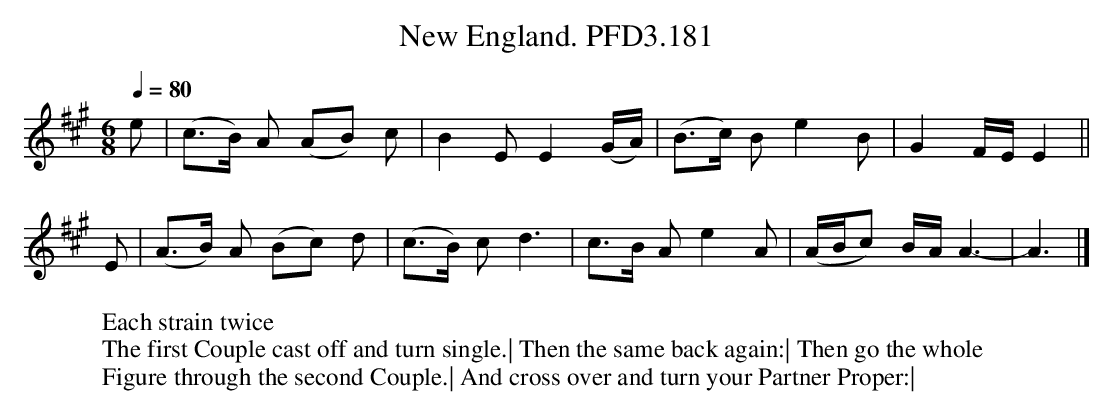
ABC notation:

X:1
T:New England. PFD3.181
M:6/8
L:1/8
Q:1/4=80
K:A
e|(c>B) A (AB) c|B2EE2(G/A/)|(B>c) Be2B|G2F/E/E2||
E|(A>B) A (Bc) d|(c>B) cd3|c>B Ae2A|(A/B/c) B/A/ A3|-A3|]
W:Each strain twice
W:The first Couple cast off and turn single.| Then the same back again:| Then go the whole
W:Figure through the second Couple.| And cross over and turn your Partner Proper:|
